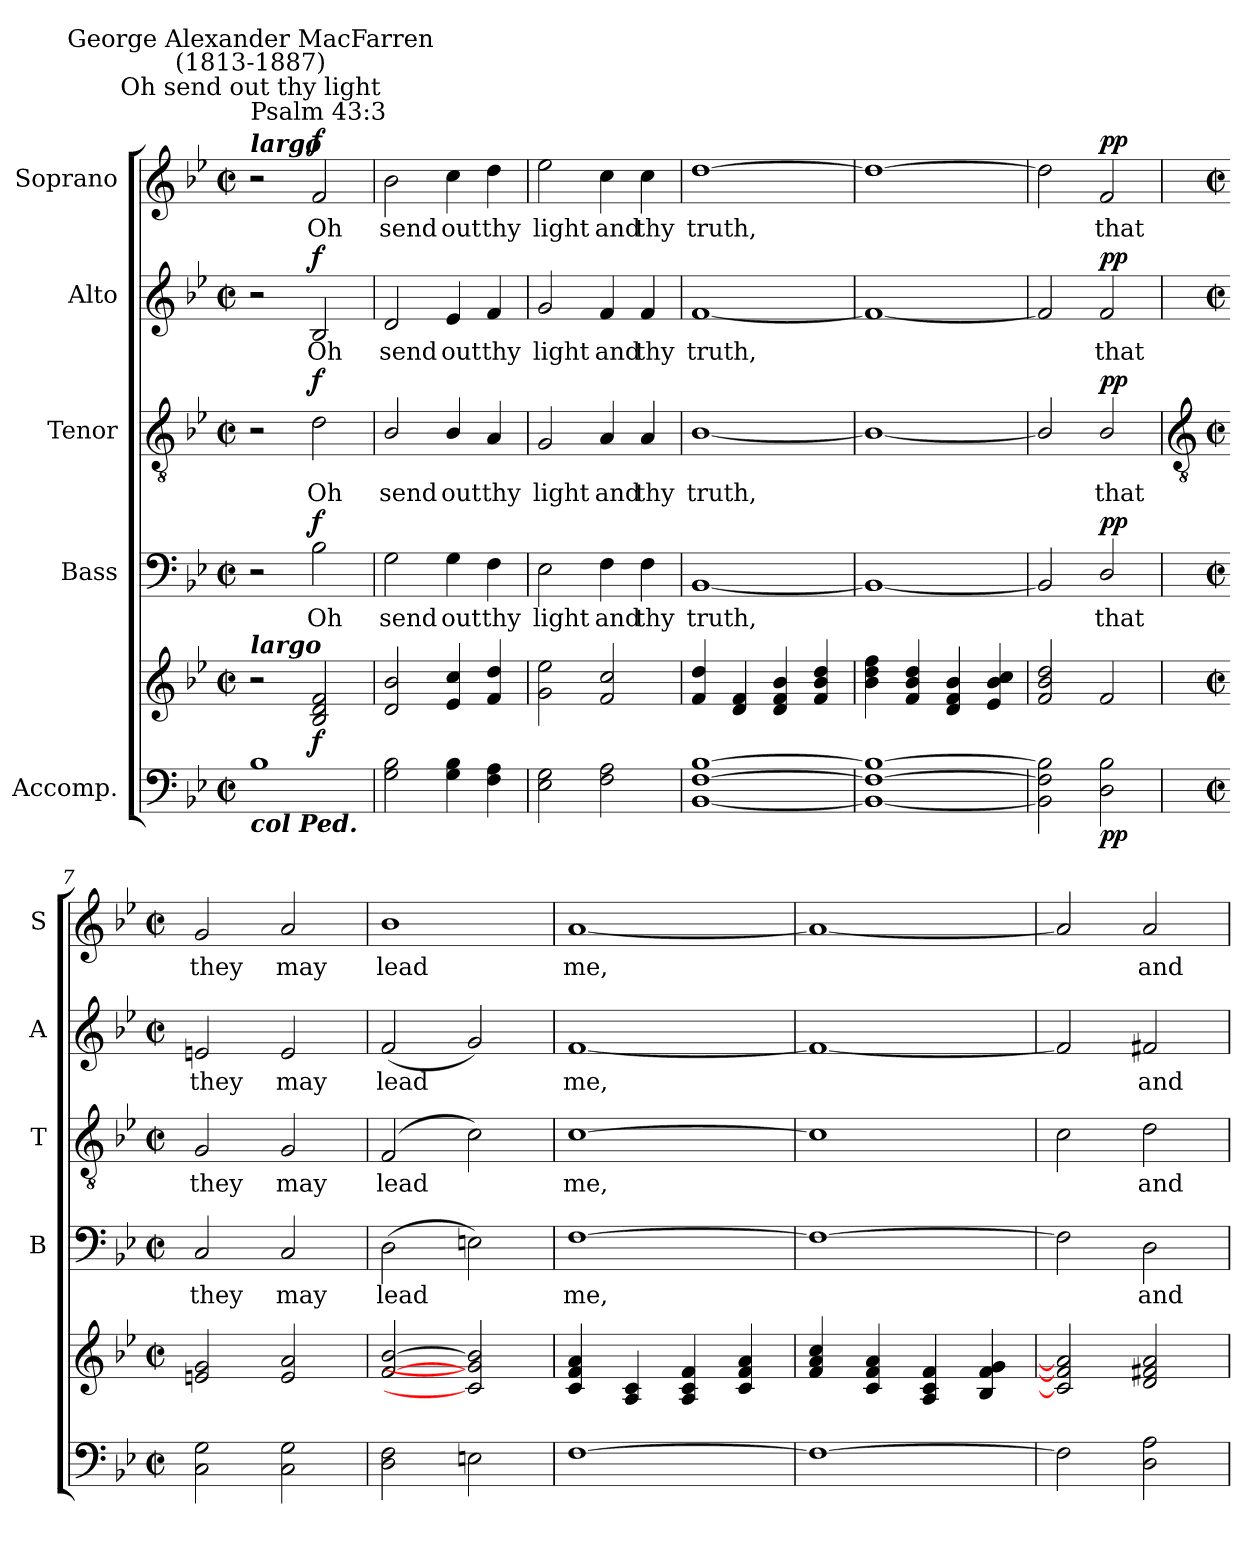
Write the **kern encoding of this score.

**kern	**kern	**dynam	**kern	**text	**dynam	**kern	**text	**dynam	**kern	**text	**dynam	**kern	**text	**dynam
*part5	*part5	*part5	*part4	*part4	*part4	*part3	*part3	*part3	*part2	*part2	*part2	*part1	*part1	*part1
*staff6	*staff5	*staff5/6	*staff4	*staff4	*staff4	*staff3	*staff3	*staff3	*staff2	*staff2	*staff2	*staff1	*staff1	*staff1
*I"Accomp.	*	*	*I"Bass	*	*	*I"Tenor	*	*	*I"Alto	*	*	*I"Soprano	*	*
*	*	*	*I'B	*	*	*I'T	*	*	*I'A	*	*	*I'S	*	*
*clefF4	*clefG2	*	*clefF4	*	*	*clefGv2	*	*	*clefG2	*	*	*clefG2	*	*
*k[b-e-]	*k[b-e-]	*	*k[b-e-]	*	*	*k[b-e-]	*	*	*k[b-e-]	*	*	*k[b-e-]	*	*
*B-:	*B-:	*	*B-:	*	*	*B-:	*	*	*B-:	*	*	*B-:	*	*
*M2/2	*M2/2	*	*M2/2	*	*	*M2/2	*	*	*M2/2	*	*	*M2/2	*	*
*met(c|)	*met(c|)	*	*met(c|)	*	*	*met(c|)	*	*	*met(c|)	*	*	*met(c|)	*	*
*MM116	*MM116	*	*MM116	*	*	*MM116	*	*	*MM116	*	*	*MM116	*	*
=1	=1	=1	=1	=1	=1	=1	=1	=1	=1	=1	=1	=1	=1	=1
!	!	!	!	!	!	!	!	!	!	!	!	!LO:TX:a:t=Psalm 43&colon;3	!	!
!	!	!	!	!	!	!	!	!	!	!	!	!LO:TX:a:Bi:t=largo	!	!
!	!	!	!	!	!	!	!	!	!	!	!	!LO:TX:a:cj:t=Oh send out thy light	!	!
!	!	!	!	!	!	!	!	!	!	!	!	!LO:TX:a:cj:t=George Alexander MacFarren\n(1813-1887)	!	!
!	!LO:TX:a:Bi:t=largo	!	!	!	!	!	!	!	!	!	!	!	!	!
!LO:TX:b:Bi:t=col Ped.	!	!	!	!	!	!	!	!	!	!	!	!	!	!
1B-	2r	.	2r	.	.	2r	.	.	2r	.	.	2r	.	.
!	!	!LO:DY:b	!	!LO:LY:b	!LO:DY:b	!	!LO:LY:b	!LO:DY:b	!	!LO:LY:b	!LO:DY:b	!	!LO:LY:b	!LO:DY:b
.	2B- 2d 2f	f	2B-	Oh	f	2d	Oh	f	2B-	Oh	f	2f	Oh	f
=2	=2	=2	=2	=2	=2	=2	=2	=2	=2	=2	=2	=2	=2	=2
!	!	!	!	!LO:LY:b	!	!	!LO:LY:b	!	!	!LO:LY:b	!	!	!LO:LY:b	!
2G 2B-	2d 2b-	.	2G	send	.	2B-/	send	.	2d	send	.	2b-	send	.
!	!	!	!	!LO:LY:b	!	!	!LO:LY:b	!	!	!LO:LY:b	!	!	!LO:LY:b	!
4G 4B-	4e- 4cc	.	4G	out	.	4B-/	out	.	4e-	out	.	4cc	out	.
!	!	!	!	!LO:LY:b	!	!	!LO:LY:b	!	!	!LO:LY:b	!	!	!LO:LY:b	!
4F 4A	4f 4dd	.	4F	thy	.	4A	thy	.	4f	thy	.	4dd	thy	.
=3	=3	=3	=3	=3	=3	=3	=3	=3	=3	=3	=3	=3	=3	=3
!	!	!	!	!LO:LY:b	!	!	!LO:LY:b	!	!	!LO:LY:b	!	!	!LO:LY:b	!
2E- 2G	2g 2ee-	.	2E-	light	.	2G	light	.	2g	light	.	2ee-	light	.
!	!	!	!	!LO:LY:b	!	!	!LO:LY:b	!	!	!LO:LY:b	!	!	!LO:LY:b	!
2F 2A	2f 2cc	.	4F	and	.	4A	and	.	4f	and	.	4cc	and	.
!	!	!	!	!LO:LY:b	!	!	!LO:LY:b	!	!	!LO:LY:b	!	!	!LO:LY:b	!
.	.	.	4F	thy	.	4A	thy	.	4f	thy	.	4cc	thy	.
=4	=4	=4	=4	=4	=4	=4	=4	=4	=4	=4	=4	=4	=4	=4
!	!	!	!	!LO:LY:b	!	!	!LO:LY:b	!	!	!LO:LY:b	!	!	!LO:LY:b	!
[1BB- [1F [1B-	4f 4dd	.	[1BB-	truth,	.	[1B-/	truth,	.	[1f	truth,	.	[1dd	truth,	.
.	4d 4f	.	.	.	.	.	.	.	.	.	.	.	.	.
.	4d 4f 4b-	.	.	.	.	.	.	.	.	.	.	.	.	.
.	4f 4b- 4dd	.	.	.	.	.	.	.	.	.	.	.	.	.
=5	=5	=5	=5	=5	=5	=5	=5	=5	=5	=5	=5	=5	=5	=5
1BB-_ 1F_ 1B-_	4b- 4dd 4ff	.	1BB-_	.	.	1B-/_	.	.	1f_	.	.	1dd_	.	.
.	4f 4b- 4dd	.	.	.	.	.	.	.	.	.	.	.	.	.
.	4d 4f 4b-	.	.	.	.	.	.	.	.	.	.	.	.	.
.	4e- 4b- 4cc	.	.	.	.	.	.	.	.	.	.	.	.	.
=6	=6	=6	=6	=6	=6	=6	=6	=6	=6	=6	=6	=6	=6	=6
2BB-] 2F] 2B-]	2f 2b- 2dd	.	2BB-]	.	.	2B-/]	.	.	2f]	.	.	2dd]	.	.
!	!	!LO:DY:b=2	!	!LO:LY:b	!	!	!LO:LY:b	!	!	!LO:LY:b	!	!	!LO:LY:b	!
!	!	!LO:DY:n=1:b	!	!	!LO:DY:b	!	!	!LO:DY:b	!	!	!LO:DY:b	!	!	!LO:DY:b
2D\ 2B-\	2f	p p	2D/	that	pp	2B-/	that	pp	2f	that	pp	2f	that	pp
!!LO:LB:g=z
=7	=7	=7	=7	=7	=7	=7	=7	=7	=7	=7	=7	=7	=7	=7
*	*	*	*	*	*	*clefGv2	*	*	*	*	*	*	*	*
*M2/2	*M2/2	*	*M2/2	*	*	*M2/2	*	*	*M2/2	*	*	*M2/2	*	*
*met(c|)	*met(c|)	*	*met(c|)	*	*	*met(c|)	*	*	*met(c|)	*	*	*met(c|)	*	*
*	*^	*	*	*	*	*	*	*	*	*	*	*	*	*
!	!	!	!	!	!LO:LY:b	!	!	!LO:LY:b	!	!	!LO:LY:b	!	!	!LO:LY:b	!
2C 2G	2en 2g	1ryy	.	2C	they	.	2G	they	.	2en	they	.	2g	they	.
!	!	!	!	!	!LO:LY:b	!	!	!LO:LY:b	!	!	!LO:LY:b	!	!	!LO:LY:b	!
2C 2G	2e 2a	.	.	2C	may	.	2G	may	.	2e	may	.	2a	may	.
=8	=8	=8	=8	=8	=8	=8	=8	=8	=8	=8	=8	=8	=8	=8	=8
!	!	!	!	!	!LO:LY:b	!	!	!LO:LY:b	!	!	!LO:LY:b	!	!	!LO:LY:b	!
2D 2F	[2f [2b-	1ryy	.	(>2D	lead	.	(<2F	lead	.	(<2f	lead	.	1b-	lead	.
2En	2c] 2g] 2b-]	.	.	2En)	.	.	2c)	.	.	2g)	.	.	.	.	.
=9	=9	=9	=9	=9	=9	=9	=9	=9	=9	=9	=9	=9	=9	=9	=9
!	!	!	!	!	!LO:LY:b	!	!	!LO:LY:b	!	!	!LO:LY:b	!	!	!LO:LY:b	!
[1F	4c 4f 4a	1ryy	.	[1F	me,	.	[1c	me,	.	[1f	me,	.	[1a	me,	.
.	4A 4c	.	.	.	.	.	.	.	.	.	.	.	.	.	.
.	4A 4c 4f	.	.	.	.	.	.	.	.	.	.	.	.	.	.
.	4c 4f 4a	.	.	.	.	.	.	.	.	.	.	.	.	.	.
=10	=10	=10	=10	=10	=10	=10	=10	=10	=10	=10	=10	=10	=10	=10	=10
1F_	4f 4a 4cc	1ryy	.	1F_	.	.	1c]	.	.	1f_	.	.	1a_	.	.
.	4c 4f 4a	.	.	.	.	.	.	.	.	.	.	.	.	.	.
.	4A 4c 4f	.	.	.	.	.	.	.	.	.	.	.	.	.	.
.	4B- 4f 4g	.	.	.	.	.	.	.	.	.	.	.	.	.	.
=11	=11	=11	=11	=11	=11	=11	=11	=11	=11	=11	=11	=11	=11	=11	=11
2F]	2c] 2f] 2a]	1ryy	.	2F]	.	.	2c	.	.	2f]	.	.	2a]	.	.
!	!	!	!	!	!LO:LY:b	!	!	!LO:LY:b	!	!	!LO:LY:b	!	!	!LO:LY:b	!
2D 2A	2d 2f#X 2a	.	.	2D	and	.	2d	and	.	2f#X	and	.	2a	and	.
*	*v	*v	*	*	*	*	*	*	*	*	*	*	*	*	*
=	=	=	=	=	=	=	=	=	=	=	=	=	=	=
*-	*-	*-	*-	*-	*-	*-	*-	*-	*-	*-	*-	*-	*-	*-
